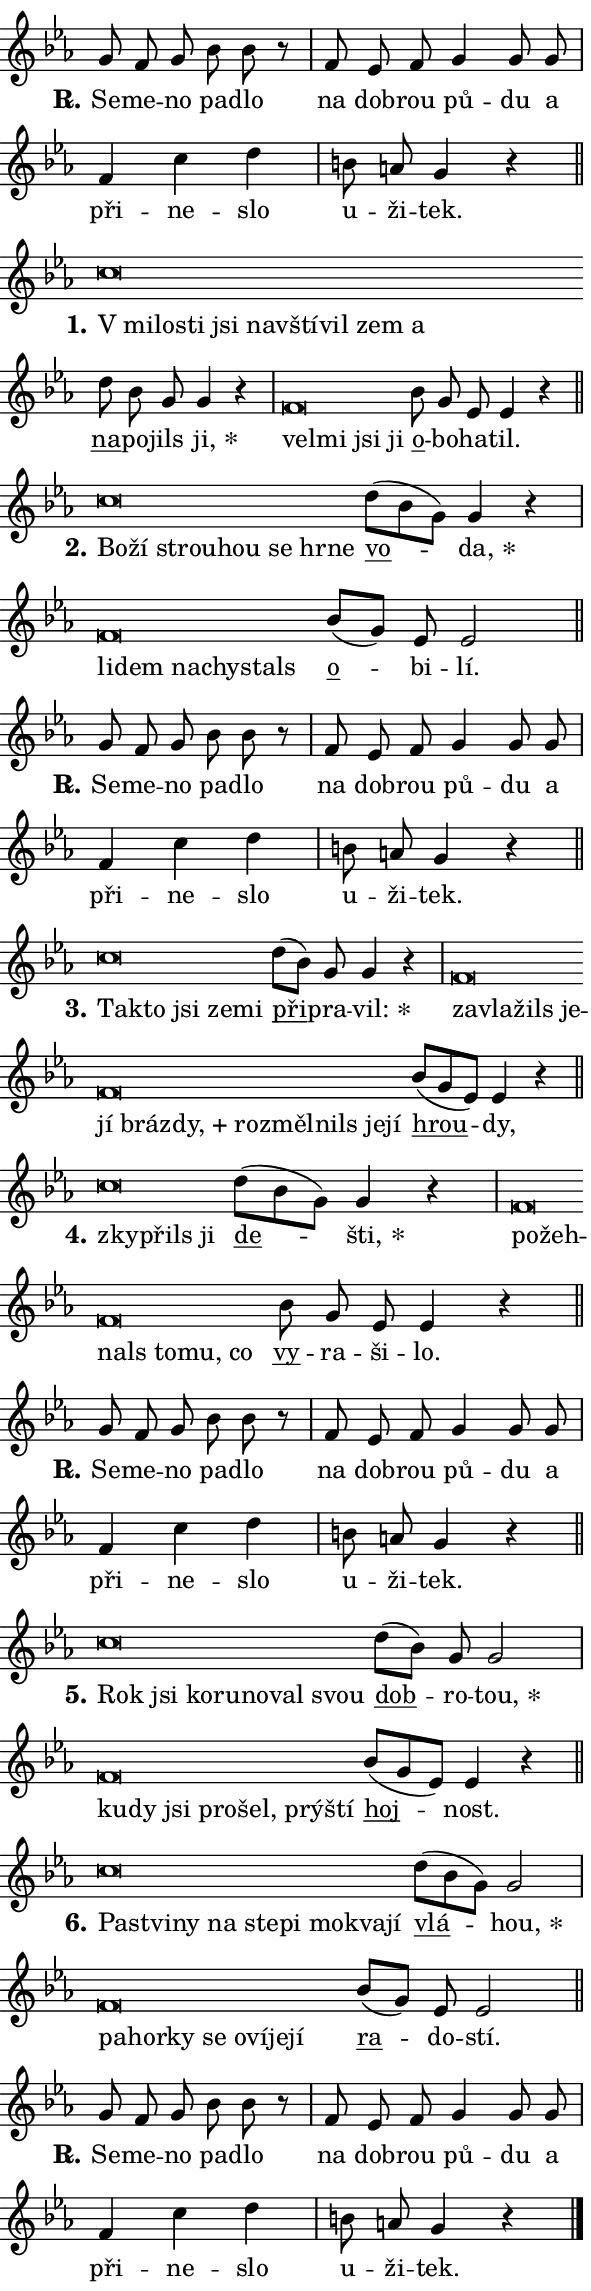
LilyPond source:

\version "2.24.0"
\header { tagline = "" }
\paper {
  indent = 0\cm
  top-margin = 0\cm
  right-margin = 0.13\cm % to fit lyric hyphens
  bottom-margin = 0\cm
  left-margin = 0\cm
  paper-width = 10\cm
  page-breaking = #ly:one-page-breaking
  system-system-spacing.basic-distance = #11
  score-system-spacing.basic-distance = #11
  ragged-last = ##f
}


%% Author: Thomas Morley
%% https://lists.gnu.org/archive/html/lilypond-user/2020-05/msg00002.html
#(define (line-position grob)
"Returns position of @var[grob} in current system:
   @code{'start}, if at first time-step
   @code{'end}, if at last time-step
   @code{'middle} otherwise
"
  (let* ((col (ly:item-get-column grob))
         (ln (ly:grob-object col 'left-neighbor))
         (rn (ly:grob-object col 'right-neighbor))
         (col-to-check-left (if (ly:grob? ln) ln col))
         (col-to-check-right (if (ly:grob? rn) rn col))
         (break-dir-left
           (and
             (ly:grob-property col-to-check-left 'non-musical #f)
             (ly:item-break-dir col-to-check-left)))
         (break-dir-right
           (and
             (ly:grob-property col-to-check-right 'non-musical #f)
             (ly:item-break-dir col-to-check-right))))
        (cond ((eqv? 1 break-dir-left) 'start)
              ((eqv? -1 break-dir-right) 'end)
              (else 'middle))))

#(define (tranparent-at-line-position vctor)
  (lambda (grob)
  "Relying on @code{line-position} select the relevant enry from @var{vctor}.
Used to determine transparency,"
    (case (line-position grob)
      ((end) (not (vector-ref vctor 0)))
      ((middle) (not (vector-ref vctor 1)))
      ((start) (not (vector-ref vctor 2))))))

noteHeadBreakVisibility =
#(define-music-function (break-visibility)(vector?)
"Makes @code{NoteHead}s transparent relying on @var{break-visibility}"
#{
  \override NoteHead.transparent =
    #(tranparent-at-line-position break-visibility)
#})

#(define delete-ledgers-for-transparent-note-heads
  (lambda (grob)
    "Reads whether a @code{NoteHead} is transparent.
If so this @code{NoteHead} is removed from @code{'note-heads} from
@var{grob}, which is supposed to be @code{LedgerLineSpanner}.
As a result ledgers are not printed for this @code{NoteHead}"
    (let* ((nhds-array (ly:grob-object grob 'note-heads))
           (nhds-list
             (if (ly:grob-array? nhds-array)
                 (ly:grob-array->list nhds-array)
                 '()))
           ;; Relies on the transparent-property being done before
           ;; Staff.LedgerLineSpanner.after-line-breaking is executed.
           ;; This is fragile ...
           (to-keep
             (remove
               (lambda (nhd)
                 (ly:grob-property nhd 'transparent #f))
               nhds-list)))
      ;; TODO find a better method to iterate over grob-arrays, similiar
      ;; to filter/remove etc for lists
      ;; For now rebuilt from scratch
      (set! (ly:grob-object grob 'note-heads)  '())
      (for-each
        (lambda (nhd)
          (ly:pointer-group-interface::add-grob grob 'note-heads nhd))
        to-keep))))

squashNotes = {
  \override NoteHead.X-extent = #'(-0.2 . 0.2)
  \override NoteHead.Y-extent = #'(-0.75 . 0)
  \override NoteHead.stencil =
    #(lambda (grob)
       (let ((pos (ly:grob-property grob 'staff-position)))
         (begin
           (if (< pos -7) (display "ERROR: Lower brevis then expected\n") (display ""))
           (if (<= pos -6) ly:text-interface::print ly:note-head::print))))
}
unSquashNotes = {
  \revert NoteHead.X-extent
  \revert NoteHead.Y-extent
  \revert NoteHead.stencil
}

hideNotes = \noteHeadBreakVisibility #begin-of-line-visible
unHideNotes = \noteHeadBreakVisibility #all-visible

% work-around for resetting accidentals
% https://lilypond.org/doc/v2.23/Documentation/notation/displaying-rhythms#unmetered-music
cadenzaMeasure = {
  \cadenzaOff
  \partial 1024 s1024
  \cadenzaOn
}

#(define-markup-command (accent layout props text) (markup?)
  "Underline accented syllable"
  (interpret-markup layout props
    #{\markup \override #'(offset . 4.3) \underline { #text }#}))

responsum = \markup \concat {
  "R" \hspace #-1.05 \path #0.1 #'((moveto 0 0.07) (lineto 0.9 0.8)) \hspace #0.05 "."
}

spaceSize = #0.6828661417322834 % exact space size for TeX Gyre Schola

\layout {
  \context {
    \Staff
    \remove "Time_signature_engraver"
    \override LedgerLineSpanner.after-line-breaking = #delete-ledgers-for-transparent-note-heads
  }
  \context {
    \Lyrics {
      \override LyricSpace.minimum-distance = \spaceSize
      \override LyricText.font-name = #"TeX Gyre Schola"
      \override LyricText.font-size = 1
      \override StanzaNumber.font-name = #"TeX Gyre Schola Bold"
      \override StanzaNumber.font-size = 1
    }
  }
  \context {
    \Score 
    \override NoteHead.text =
      #(lambda (grob) 
        (let ((pos (ly:grob-property grob 'staff-position)))
          #{\markup {
            \combine
              \halign #-0.55 \raise #(if (= pos -6) 0 0.5) \override #'(thickness . 2) \draw-line #'(3.2 . 0)
              \musicglyph "noteheads.sM1"
          }#}))
  }
}

% magnetic-lyrics.ily
%
%   written by
%     Jean Abou Samra <jean@abou-samra.fr>
%     Werner Lemberg <wl@gnu.org>
%
%   adapted by
%     Jiri Hon <jiri.hon@gmail.com>
%
% Version 2022-Apr-15

% https://www.mail-archive.com/lilypond-user@gnu.org/msg149350.html

#(define (Left_hyphen_pointer_engraver context)
   "Collect syllable-hyphen-syllable occurrences in lyrics and store
them in properties.  This engraver only looks to the left.  For
example, if the lyrics input is @code{foo -- bar}, it does the
following.

@itemize @bullet
@item
Set the @code{text} property of the @code{LyricHyphen} grob between
@q{foo} and @q{bar} to @code{foo}.

@item
Set the @code{left-hyphen} property of the @code{LyricText} grob with
text @q{foo} to the @code{LyricHyphen} grob between @q{foo} and
@q{bar}.
@end itemize

Use this auxiliary engraver in combination with the
@code{lyric-@/text::@/apply-@/magnetic-@/offset!} hook."
   (let ((hyphen #f)
         (text #f))
     (make-engraver
      (acknowledgers
       ((lyric-syllable-interface engraver grob source-engraver)
        (set! text grob)))
      (end-acknowledgers
       ((lyric-hyphen-interface engraver grob source-engraver)
        ;(when (not (grob::has-interface grob 'lyric-space-interface))
          (set! hyphen grob)));)
      ((stop-translation-timestep engraver)
       (when (and text hyphen)
         (ly:grob-set-object! text 'left-hyphen hyphen))
       (set! text #f)
       (set! hyphen #f)))))

#(define (lyric-text::apply-magnetic-offset! grob)
   "If the space between two syllables is less than the value in
property @code{LyricText@/.details@/.squash-threshold}, move the right
syllable to the left so that it gets concatenated with the left
syllable.

Use this function as a hook for
@code{LyricText@/.after-@/line-@/breaking} if the
@code{Left_@/hyphen_@/pointer_@/engraver} is active."
   (let ((hyphen (ly:grob-object grob 'left-hyphen #f)))
     (when hyphen
       (let ((left-text (ly:spanner-bound hyphen LEFT)))
         (when (grob::has-interface left-text 'lyric-syllable-interface)
           (let* ((common (ly:grob-common-refpoint grob left-text X))
                  (this-x-ext (ly:grob-extent grob common X))
                  (left-x-ext
                   (begin
                     ;; Trigger magnetism for left-text.
                     (ly:grob-property left-text 'after-line-breaking)
                     (ly:grob-extent left-text common X)))
                  ;; `delta` is the gap width between two syllables.
                  (delta (- (interval-start this-x-ext)
                            (interval-end left-x-ext)))
                  (details (ly:grob-property grob 'details))
                  (threshold (assoc-get 'squash-threshold details 0.2)))
             (when (< delta threshold)
               (let* (;; We have to manipulate the input text so that
                      ;; ligatures crossing syllable boundaries are not
                      ;; disabled.  For languages based on the Latin
                      ;; script this is essentially a beautification.
                      ;; However, for non-Western scripts it can be a
                      ;; necessity.
                      (lt (ly:grob-property left-text 'text))
                      (rt (ly:grob-property grob 'text))
                      (is-space (grob::has-interface hyphen 'lyric-space-interface))
                      (space (if is-space " " ""))
                      (extra-delta (if is-space spaceSize 0))
                      ;; Append new syllable.
                      (ltrt-space (if (and (string? lt) (string? rt))
                                (string-append lt space rt)
                                (make-concat-markup (list lt space rt))))
                      ;; Right-align `ltrt` to the right side.
                      (ltrt-space-markup (grob-interpret-markup
                               grob
                               (make-translate-markup
                                (cons (interval-length this-x-ext) 0)
                                (make-right-align-markup ltrt-space)))))
                 (begin
                   ;; Don't print `left-text`.
                   (ly:grob-set-property! left-text 'stencil #f)
                   ;; Set text and stencil (which holds all collected
                   ;; syllables so far) and shift it to the left.
                   (ly:grob-set-property! grob 'text ltrt-space)
                   (ly:grob-set-property! grob 'stencil ltrt-space-markup)
                   (ly:grob-translate-axis! grob (- (- delta extra-delta)) X))))))))))


#(define (lyric-hyphen::displace-bounds-first grob)
   ;; Make very sure this callback isn't triggered too early.
   (let ((left (ly:spanner-bound grob LEFT))
         (right (ly:spanner-bound grob RIGHT)))
     (ly:grob-property left 'after-line-breaking)
     (ly:grob-property right 'after-line-breaking)
     (ly:lyric-hyphen::print grob)))

squashThreshold = #0.4

\layout {
  \context {
    \Lyrics
    \consists #Left_hyphen_pointer_engraver
    \override LyricText.after-line-breaking =
      #lyric-text::apply-magnetic-offset!
    \override LyricHyphen.stencil = #lyric-hyphen::displace-bounds-first
    \override LyricText.details.squash-threshold = \squashThreshold
    \override LyricHyphen.minimum-distance = 0
    \override LyricHyphen.minimum-length = \squashThreshold
  }
}

squashText = \override LyricText.details.squash-threshold = 9999
unSquashText = \override LyricText.details.squash-threshold = \squashThreshold

leftText = \override LyricText.self-alignment-X = #LEFT
unLeftText = \revert LyricText.self-alignment-X

starOffset = #(lambda (grob) 
                (let ((x_offset (ly:self-alignment-interface::aligned-on-x-parent grob)))
                  (if (= x_offset 0) 0 (+ x_offset 1.2))))

star = #(define-music-function (syllable)(string?)
"Append star separator at the end of a syllable"
#{
  \once \override LyricText.X-offset = #starOffset
  \lyricmode { \markup {
    #syllable
    \override #'((font-name . "TeX Gyre Schola Bold")) \hspace #0.2 \lower #0.65 \larger "*"
  } }
#})

starAccent = #(define-music-function (syllable)(string?)
"Append star separator at the end of a syllable and make accent"
#{
  \once \override LyricText.X-offset = #starOffset
  \lyricmode { \markup {
    \accent #syllable
    \override #'((font-name . "TeX Gyre Schola Bold")) \hspace #0.2 \lower #0.65 \larger "*"
  } }
#})

breath = #(define-music-function (syllable)(string?)
"Append breathing indicator at the end of a syllable"
#{
  \lyricmode { \markup { #syllable "+" } }
#})

optionalBreath = #(define-music-function (syllable)(string?)
"Append optional breathing indicator at the end of a syllable"
#{
  \lyricmode { \markup { #syllable "(+)" } }
#})


\score {
    <<
        \new Voice = "melody" { \cadenzaOn \key es \major \relative { g'8 f g bes bes r \cadenzaMeasure \bar "|" f8 es f g4 g8 g8 \cadenzaMeasure \bar "|" f4 c' d \cadenzaMeasure \bar "|" b8 a g4 r \cadenzaMeasure \bar "||" \break } }
        \new Lyrics \lyricsto "melody" { \lyricmode { \set stanza = \responsum
Se -- me -- no pa -- dlo na dob -- rou pů -- du a při -- ne -- slo u -- ži -- tek. } }
    >>
    \layout {}
}

\score {
    <<
        \new Voice = "melody" { \cadenzaOn \key es \major \relative { \squashNotes c''\breve*1/16 \hideNotes \breve*1/16 \bar "" \breve*1/16 \bar "" \breve*1/16 \bar "" \breve*1/16 \bar "" \breve*1/16 \bar "" \breve*1/16 \bar "" \breve*1/16 \breve*1/16 \bar "" \unHideNotes \unSquashNotes \bar "" d8 bes g g4 r \cadenzaMeasure \bar "|" \squashNotes f\breve*1/16 \hideNotes \breve*1/16 \bar "" \breve*1/16 \breve*1/16 \bar "" \unHideNotes \unSquashNotes \bar "" bes8 g es es4 r \cadenzaMeasure \bar "||" \break } }
        \new Lyrics \lyricsto "melody" { \lyricmode { \set stanza = "1."
\leftText "V mi" -- \squashText lo -- sti jsi na -- vští -- vil zem a \unLeftText \unSquashText \markup \accent na -- po -- jils \star ji, \leftText vel -- \squashText mi jsi ji \unLeftText \unSquashText \markup \accent o -- bo -- ha -- til. } }
    >>
    \layout {}
}

\score {
    <<
        \new Voice = "melody" { \cadenzaOn \key es \major \relative { \squashNotes c''\breve*1/16 \hideNotes \breve*1/16 \bar "" \breve*1/16 \bar "" \breve*1/16 \bar "" \breve*1/16 \bar "" \breve*1/16 \breve*1/16 \bar "" \unHideNotes \unSquashNotes \bar "" d8[( bes g)] g4 r \cadenzaMeasure \bar "|" \squashNotes f\breve*1/16 \hideNotes \breve*1/16 \bar "" \breve*1/16 \bar "" \breve*1/16 \breve*1/16 \bar "" \unHideNotes \unSquashNotes \bar "" bes8[( g)] es es2 \cadenzaMeasure \bar "||" \break } }
        \new Lyrics \lyricsto "melody" { \lyricmode { \set stanza = "2."
\leftText Bo -- \squashText ží strou -- hou se hr -- ne \unLeftText \unSquashText \markup \accent vo -- \star da, \leftText li -- \squashText dem na -- chy -- stals \unLeftText \unSquashText \markup \accent o -- bi -- lí. } }
    >>
    \layout {}
}

\score {
    <<
        \new Voice = "melody" { \cadenzaOn \key es \major \relative { g'8 f g bes bes r \cadenzaMeasure \bar "|" f8 es f g4 g8 g8 \cadenzaMeasure \bar "|" f4 c' d \cadenzaMeasure \bar "|" b8 a g4 r \cadenzaMeasure \bar "||" \break } }
        \new Lyrics \lyricsto "melody" { \lyricmode { \set stanza = \responsum
Se -- me -- no pa -- dlo na dob -- rou pů -- du a při -- ne -- slo u -- ži -- tek. } }
    >>
    \layout {}
}

\score {
    <<
        \new Voice = "melody" { \cadenzaOn \key es \major \relative { \squashNotes c''\breve*1/16 \hideNotes \breve*1/16 \bar "" \breve*1/16 \bar "" \breve*1/16 \breve*1/16 \bar "" \unHideNotes \unSquashNotes \bar "" d8[( bes)] g g4 r \cadenzaMeasure \bar "|" \squashNotes f\breve*1/16 \hideNotes \breve*1/16 \bar "" \breve*1/16 \bar "" \breve*1/16 \bar "" \breve*1/16 \bar "" \breve*1/16 \bar "" \breve*1/16 \bar "" \breve*1/16 \bar "" \breve*1/16 \bar "" \breve*1/16 \bar "" \breve*1/16 \breve*1/16 \bar "" \unHideNotes \unSquashNotes \bar "" bes8[( g es)] es4 r \cadenzaMeasure \bar "||" \break } }
        \new Lyrics \lyricsto "melody" { \lyricmode { \set stanza = "3."
\leftText Tak -- \squashText to jsi ze -- mi \unLeftText \unSquashText \markup \accent při -- pra -- \star vil: \leftText za -- \squashText vla -- žils je -- jí bráz -- \breath "dy," roz -- měl -- nils je -- jí \unLeftText \unSquashText \markup \accent hrou -- dy, } }
    >>
    \layout {}
}

\score {
    <<
        \new Voice = "melody" { \cadenzaOn \key es \major \relative { \squashNotes c''\breve*1/16 \hideNotes \breve*1/16 \breve*1/16 \bar "" \unHideNotes \unSquashNotes \bar "" d8[( bes g)] g4 r \cadenzaMeasure \bar "|" \squashNotes f\breve*1/16 \hideNotes \breve*1/16 \bar "" \breve*1/16 \bar "" \breve*1/16 \bar "" \breve*1/16 \breve*1/16 \bar "" \unHideNotes \unSquashNotes \bar "" bes8 g es es4 r \cadenzaMeasure \bar "||" \break } }
        \new Lyrics \lyricsto "melody" { \lyricmode { \set stanza = "4."
\leftText zky -- \squashText přils ji \unLeftText \unSquashText \markup \accent de -- \star šti, \leftText po -- \squashText žeh -- nals to -- mu, co \unLeftText \unSquashText \markup \accent vy -- ra -- ši -- lo. } }
    >>
    \layout {}
}

\score {
    <<
        \new Voice = "melody" { \cadenzaOn \key es \major \relative { g'8 f g bes bes r \cadenzaMeasure \bar "|" f8 es f g4 g8 g8 \cadenzaMeasure \bar "|" f4 c' d \cadenzaMeasure \bar "|" b8 a g4 r \cadenzaMeasure \bar "||" \break } }
        \new Lyrics \lyricsto "melody" { \lyricmode { \set stanza = \responsum
Se -- me -- no pa -- dlo na dob -- rou pů -- du a při -- ne -- slo u -- ži -- tek. } }
    >>
    \layout {}
}

\score {
    <<
        \new Voice = "melody" { \cadenzaOn \key es \major \relative { \squashNotes c''\breve*1/16 \hideNotes \breve*1/16 \bar "" \breve*1/16 \bar "" \breve*1/16 \bar "" \breve*1/16 \bar "" \breve*1/16 \breve*1/16 \bar "" \unHideNotes \unSquashNotes \bar "" d8[( bes)] g g2 \cadenzaMeasure \bar "|" \squashNotes f\breve*1/16 \hideNotes \breve*1/16 \bar "" \breve*1/16 \bar "" \breve*1/16 \bar "" \breve*1/16 \bar "" \breve*1/16 \breve*1/16 \bar "" \unHideNotes \unSquashNotes \bar "" bes8[( g es)] es4 r \cadenzaMeasure \bar "||" \break } }
        \new Lyrics \lyricsto "melody" { \lyricmode { \set stanza = "5."
\leftText Rok \squashText jsi ko -- ru -- no -- val svou \unLeftText \unSquashText \markup \accent dob -- ro -- \star tou, \leftText ku -- \squashText dy jsi pro -- šel, prý -- ští \unLeftText \unSquashText \markup \accent hoj -- nost. } }
    >>
    \layout {}
}

\score {
    <<
        \new Voice = "melody" { \cadenzaOn \key es \major \relative { \squashNotes c''\breve*1/16 \hideNotes \breve*1/16 \bar "" \breve*1/16 \bar "" \breve*1/16 \bar "" \breve*1/16 \bar "" \breve*1/16 \bar "" \breve*1/16 \bar "" \breve*1/16 \breve*1/16 \bar "" \unHideNotes \unSquashNotes \bar "" d8[( bes g)] g2 \cadenzaMeasure \bar "|" \squashNotes f\breve*1/16 \hideNotes \breve*1/16 \bar "" \breve*1/16 \bar "" \breve*1/16 \bar "" \breve*1/16 \bar "" \breve*1/16 \bar "" \breve*1/16 \breve*1/16 \bar "" \unHideNotes \unSquashNotes \bar "" bes8[( g)] es es2 \cadenzaMeasure \bar "||" \break } }
        \new Lyrics \lyricsto "melody" { \lyricmode { \set stanza = "6."
\leftText Past -- \squashText vi -- ny na ste -- pi mo -- kva -- jí \unLeftText \unSquashText \markup \accent vlá -- \star hou, \leftText pa -- \squashText hor -- ky se o -- ví -- je -- jí \unLeftText \unSquashText \markup \accent ra -- do -- stí. } }
    >>
    \layout {}
}

\score {
    <<
        \new Voice = "melody" { \cadenzaOn \key es \major \relative { g'8 f g bes bes r \cadenzaMeasure \bar "|" f8 es f g4 g8 g8 \cadenzaMeasure \bar "|" f4 c' d \cadenzaMeasure \bar "|" b8 a g4 r \cadenzaMeasure \bar "||" \break } \bar "|." }
        \new Lyrics \lyricsto "melody" { \lyricmode { \set stanza = \responsum
Se -- me -- no pa -- dlo na dob -- rou pů -- du a při -- ne -- slo u -- ži -- tek. } }
    >>
    \layout {}
}
